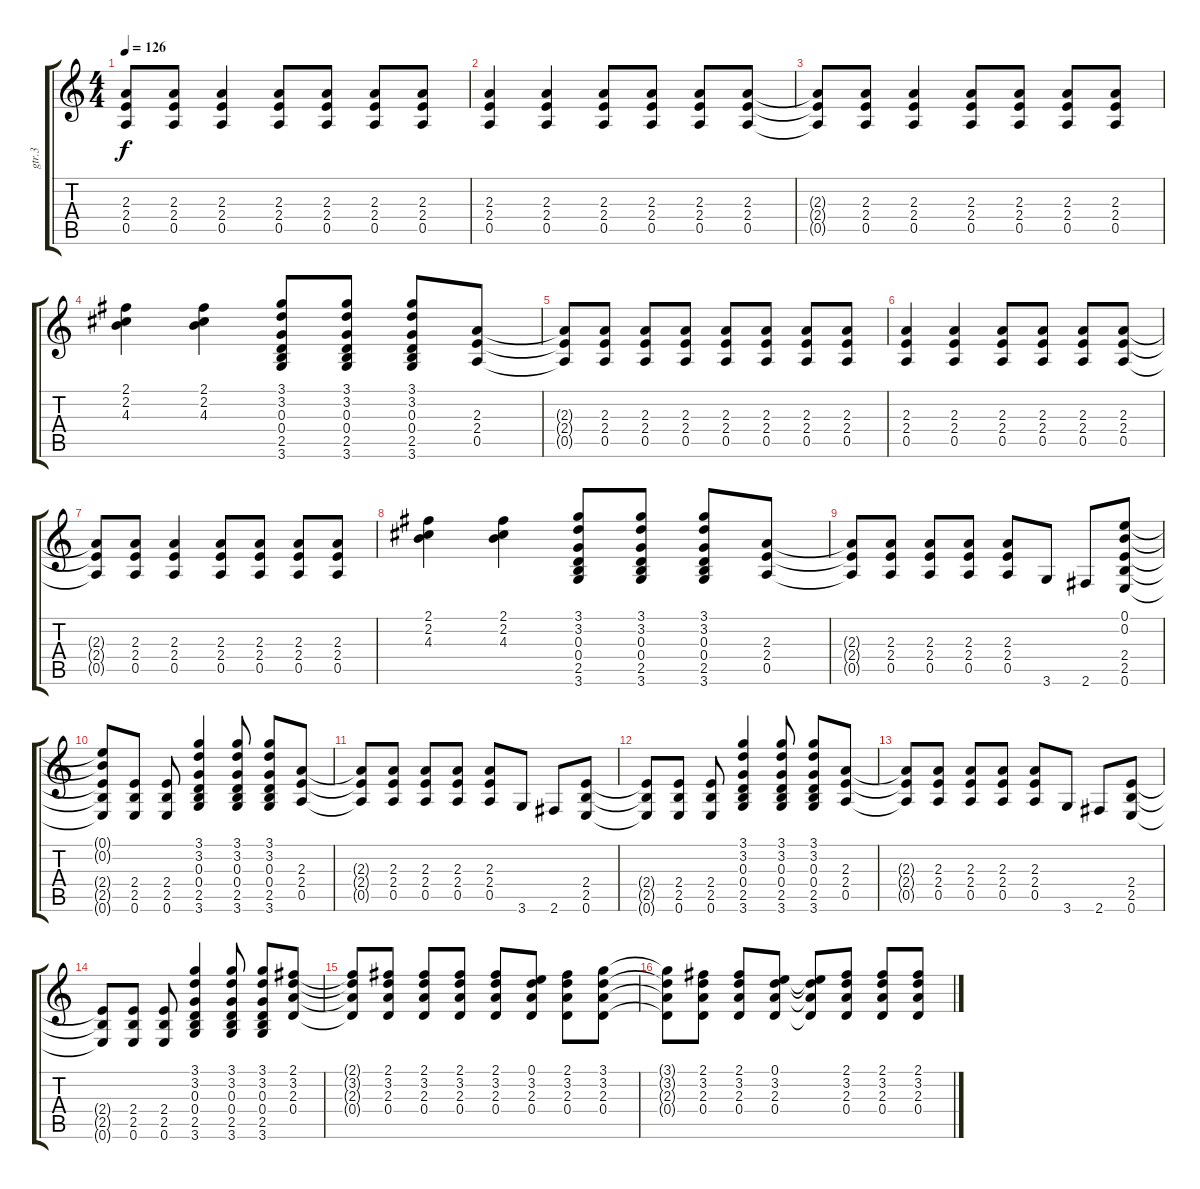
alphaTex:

\track ("gtr.3" "gtr.3") {instrument distortionguitar}
\staff {score tabs}
\tuning (E4 B3 G3 D3 A2 E2) {hide}
\ts (4 4)
\tempo 126
\clef g2
\ks c
(2.3{t} 2.4{t} 0.5{t}).8{dy f} (2.3 2.4 0.5).8 (2.3 2.4 0.5).4 (2.3 2.4 0.5).8 (2.3 2.4 0.5).8 (2.3 2.4 0.5).8 (2.3 2.4 0.5).8 |
(2.3 2.4 0.5).4 (2.3 2.4 0.5).4 (2.3 2.4 0.5).8 (2.3 2.4 0.5).8 (2.3 2.4 0.5).8 (2.3 2.4 0.5).8 |
(2.3{t} 2.4{t} 0.5{t}).8 (2.3 2.4 0.5).8 (2.3 2.4 0.5).4 (2.3 2.4 0.5).8 (2.3 2.4 0.5).8 (2.3 2.4 0.5).8 (2.3 2.4 0.5).8 |
(2.1 2.2 4.3).4 (2.1 2.2 4.3).4 (3.1 3.2 0.3 0.4 2.5 3.6).8 (3.1 3.2 0.3 0.4 2.5 3.6).8 (3.1 3.2 0.3 0.4 2.5 3.6).8 (2.3 2.4 0.5).8 |
(2.3{t} 2.4{t} 0.5{t}).8 (2.3 2.4 0.5).8 (2.3 2.4 0.5).8 (2.3 2.4 0.5).8 (2.3 2.4 0.5).8 (2.3 2.4 0.5).8 (2.3 2.4 0.5).8 (2.3 2.4 0.5).8 |
(2.3 2.4 0.5).4 (2.3 2.4 0.5).4 (2.3 2.4 0.5).8 (2.3 2.4 0.5).8 (2.3 2.4 0.5).8 (2.3 2.4 0.5).8 |
(2.3{t} 2.4{t} 0.5{t}).8 (2.3 2.4 0.5).8 (2.3 2.4 0.5).4 (2.3 2.4 0.5).8 (2.3 2.4 0.5).8 (2.3 2.4 0.5).8 (2.3 2.4 0.5).8 |
(2.1 2.2 4.3).4 (2.1 2.2 4.3).4 (3.1 3.2 0.3 0.4 2.5 3.6).8 (3.1 3.2 0.3 0.4 2.5 3.6).8 (3.1 3.2 0.3 0.4 2.5 3.6).8 (2.3 2.4 0.5).8 |
(2.3{t} 2.4{t} 0.5{t}).8 (2.3 2.4 0.5).8 (2.3 2.4 0.5).8 (2.3 2.4 0.5).8 (2.3 2.4 0.5).8 3.6.8 2.6.8 (0.1 0.2 2.4 2.5 0.6).8 |
(0.1{t} 0.2{t} 2.4{t} 2.5{t} 0.6{t}).8 (2.4 2.5 0.6).8 (2.4 2.5 0.6).8 (3.1 3.2 0.3 0.4 2.5 3.6).4 (3.1 3.2 0.3 0.4 2.5 3.6).8 (3.1 3.2 0.3 0.4 2.5 3.6).8 (2.3 2.4 0.5).8 |
(2.3{t} 2.4{t} 0.5{t}).8 (2.3 2.4 0.5).8 (2.3 2.4 0.5).8 (2.3 2.4 0.5).8 (2.3 2.4 0.5).8 3.6.8 2.6.8 (2.4 2.5 0.6).8 |
(2.4{t} 2.5{t} 0.6{t}).8 (2.4 2.5 0.6).8 (2.4 2.5 0.6).8 (3.1 3.2 0.3 0.4 2.5 3.6).4 (3.1 3.2 0.3 0.4 2.5 3.6).8 (3.1 3.2 0.3 0.4 2.5 3.6).8 (2.3 2.4 0.5).8 |
(2.3{t} 2.4{t} 0.5{t}).8 (2.3 2.4 0.5).8 (2.3 2.4 0.5).8 (2.3 2.4 0.5).8 (2.3 2.4 0.5).8 3.6.8 2.6.8 (2.4 2.5 0.6).8 |
(2.4{t} 2.5{t} 0.6{t}).8 (2.4 2.5 0.6).8 (2.4 2.5 0.6).8 (3.1 3.2 0.3 0.4 2.5 3.6).4 (3.1 3.2 0.3 0.4 2.5 3.6).8 (3.1 3.2 0.3 0.4 2.5 3.6).8 (2.1 3.2 2.3 0.4).8 |
(2.1{t} 3.2{t} 2.3{t} 0.4{t}).8 (2.1 3.2 2.3 0.4).8 (2.1 3.2 2.3 0.4).8 (2.1 3.2 2.3 0.4).8 (2.1 3.2 2.3 0.4).8 (0.1 3.2 2.3 0.4).8 (2.1 3.2 2.3 0.4).8 (3.1 3.2 2.3 0.4).8 |
(3.1{t} 3.2{t} 2.3{t} 0.4{t}).8 (2.1 3.2 2.3 0.4).8 (2.1 3.2 2.3 0.4).8 (0.1 3.2 2.3 0.4).8 (0.1{t} 3.2{t} 2.3{t} 0.4{t}).8 (2.1 3.2 2.3 0.4).8 (2.1 3.2 2.3 0.4).8 (2.1 3.2 2.3 0.4).8
